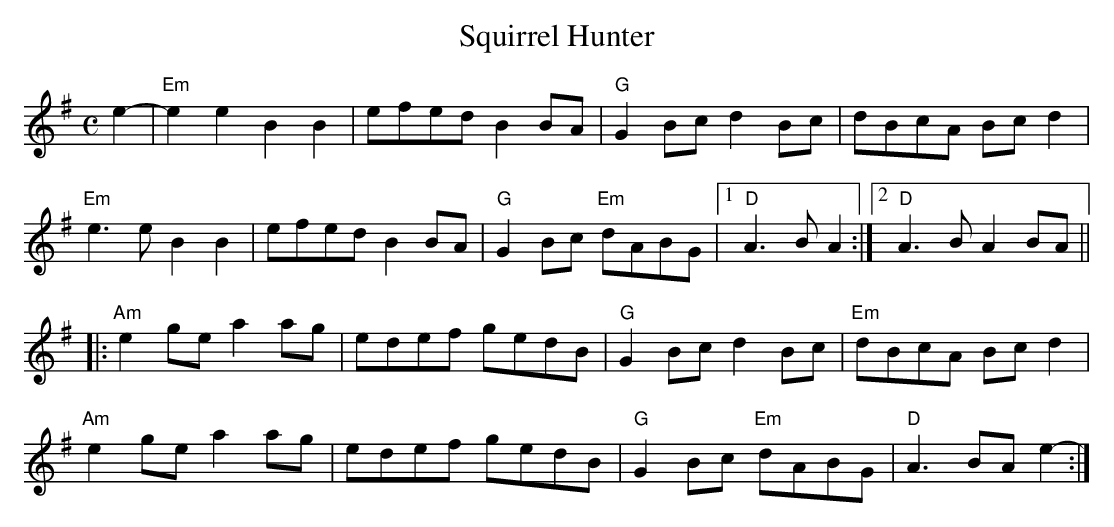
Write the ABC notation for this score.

X:1
T:Squirrel Hunter
M:C
K:Em
e2-|"Em"e2 e2 B2B2|efed B2 BA| "G" G2 Bc d2 Bc | dBcA Bc d2|
"Em"e3eB2B2 | efed B2 BA| "G"G2 Bc "Em"dABG |1"D"A3B A2:|2"D"A3BA2BA||
|:"Am"e2 ge a2ag | edef gedB | "G" G2Bc d2Bc | "Em"dBcA Bcd2|
"Am"e2 ge a2ag | edef gedB | "G" G2Bc "Em" dABG | "D"A3 BA e2- :|
